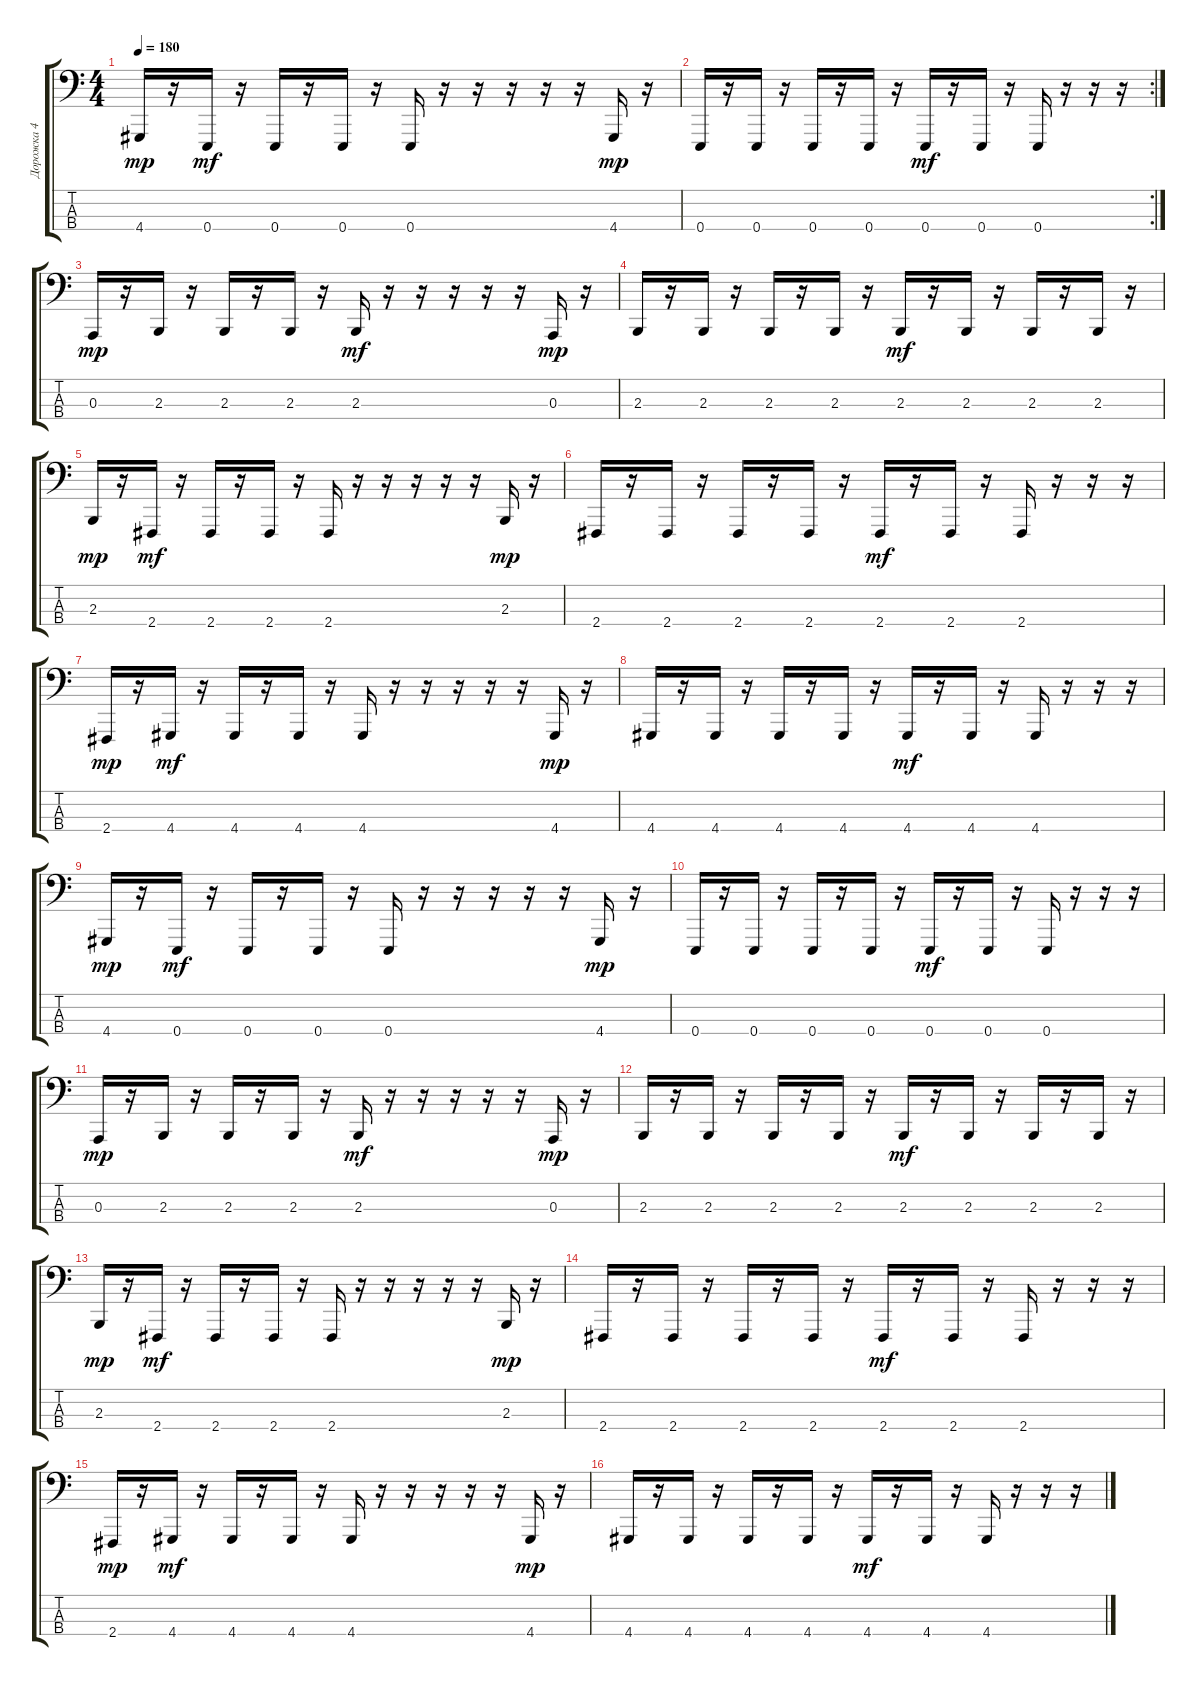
\track ("Дорожка 4" "Дорожка 4") {instrument lead8bassandlead}
\staff {score tabs}
\tuning (G2 D2 A1 E1) {hide}
\ts (4 4)
\tempo 180
\clef f4
\ks c
4.4.16{dy mp} r.16 0.4.16{dy mf} r.16 0.4.16 r.16 0.4.16 r.16 0.4.16 r.16 r.16 r.16 r.16 r.16 4.4.16{dy mp} r.16 |
\rc 2
0.4.16 r.16 0.4.16 r.16 0.4.16 r.16 0.4.16 r.16 0.4.16{dy mf} r.16 0.4.16 r.16 0.4.16 r.16 r.16 r.16 |
0.3.16{dy mp} r.16 2.3.16 r.16 2.3.16 r.16 2.3.16 r.16 2.3.16{dy mf} r.16 r.16 r.16 r.16 r.16 0.3.16{dy mp} r.16 |
2.3.16 r.16 2.3.16 r.16 2.3.16 r.16 2.3.16 r.16 2.3.16{dy mf} r.16 2.3.16 r.16 2.3.16 r.16 2.3.16 r.16 |
2.3.16{dy mp} r.16 2.4.16{dy mf} r.16 2.4.16 r.16 2.4.16 r.16 2.4.16 r.16 r.16 r.16 r.16 r.16 2.3.16{dy mp} r.16 |
2.4.16 r.16 2.4.16 r.16 2.4.16 r.16 2.4.16 r.16 2.4.16{dy mf} r.16 2.4.16 r.16 2.4.16 r.16 r.16 r.16 |
2.4.16{dy mp} r.16 4.4.16{dy mf} r.16 4.4.16 r.16 4.4.16 r.16 4.4.16 r.16 r.16 r.16 r.16 r.16 4.4.16{dy mp} r.16 |
4.4.16 r.16 4.4.16 r.16 4.4.16 r.16 4.4.16 r.16 4.4.16{dy mf} r.16 4.4.16 r.16 4.4.16 r.16 r.16 r.16 |
4.4.16{dy mp} r.16 0.4.16{dy mf} r.16 0.4.16 r.16 0.4.16 r.16 0.4.16 r.16 r.16 r.16 r.16 r.16 4.4.16{dy mp} r.16 |
0.4.16 r.16 0.4.16 r.16 0.4.16 r.16 0.4.16 r.16 0.4.16{dy mf} r.16 0.4.16 r.16 0.4.16 r.16 r.16 r.16 |
0.3.16{dy mp} r.16 2.3.16 r.16 2.3.16 r.16 2.3.16 r.16 2.3.16{dy mf} r.16 r.16 r.16 r.16 r.16 0.3.16{dy mp} r.16 |
2.3.16 r.16 2.3.16 r.16 2.3.16 r.16 2.3.16 r.16 2.3.16{dy mf} r.16 2.3.16 r.16 2.3.16 r.16 2.3.16 r.16 |
2.3.16{dy mp} r.16 2.4.16{dy mf} r.16 2.4.16 r.16 2.4.16 r.16 2.4.16 r.16 r.16 r.16 r.16 r.16 2.3.16{dy mp} r.16 |
2.4.16 r.16 2.4.16 r.16 2.4.16 r.16 2.4.16 r.16 2.4.16{dy mf} r.16 2.4.16 r.16 2.4.16 r.16 r.16 r.16 |
2.4.16{dy mp} r.16 4.4.16{dy mf} r.16 4.4.16 r.16 4.4.16 r.16 4.4.16 r.16 r.16 r.16 r.16 r.16 4.4.16{dy mp} r.16 |
4.4.16 r.16 4.4.16 r.16 4.4.16 r.16 4.4.16 r.16 4.4.16{dy mf} r.16 4.4.16 r.16 4.4.16 r.16 r.16 r.16
